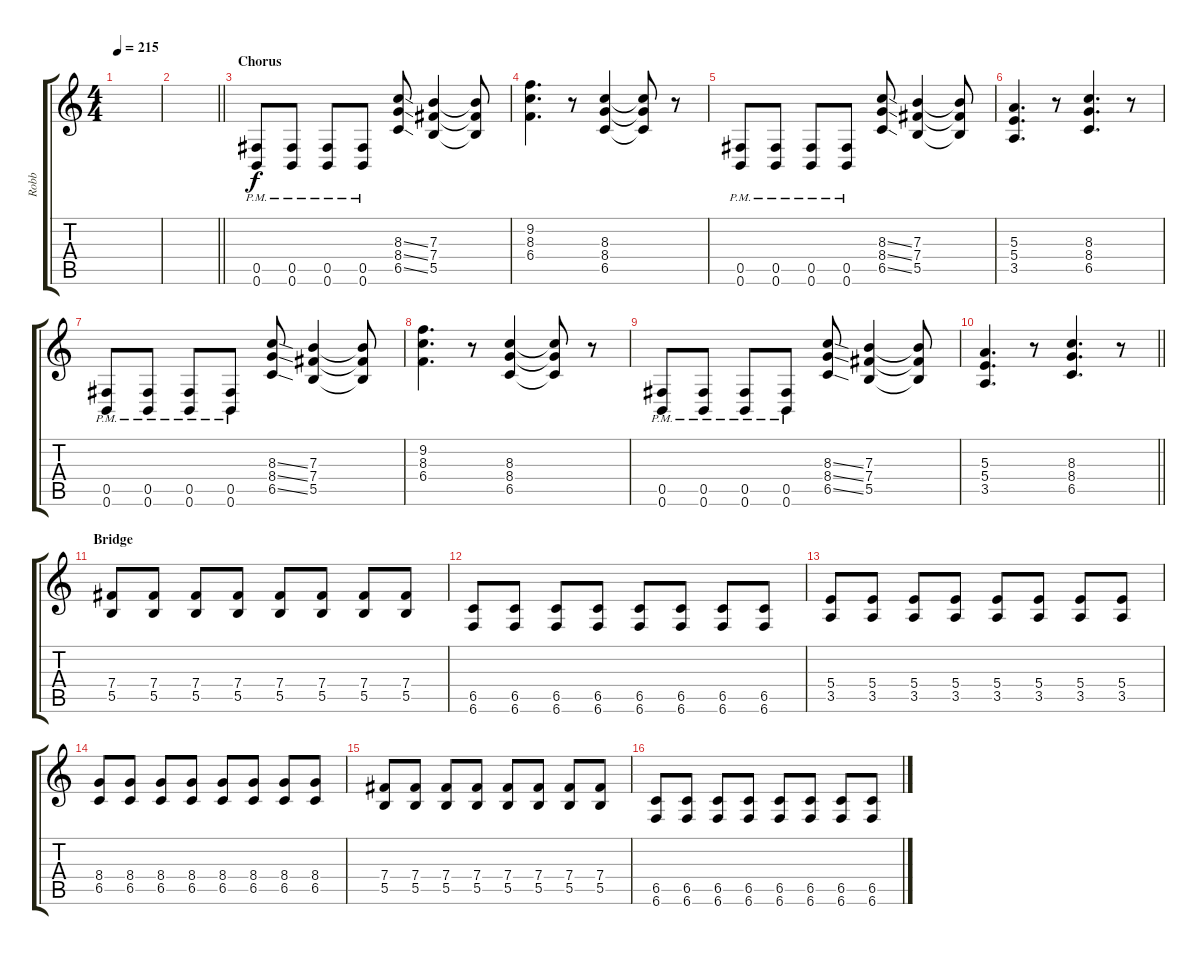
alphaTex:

\track ("Robb" "Robb") {instrument distortionguitar}
\staff {score tabs}
\tuning (Db4 Ab3 E3 B2 Gb2 B1) {hide}
\ts (4 4)
\tempo 215
\clef g2
\ks c
|
\barLineRight lightlight
|
\section ("" "Chorus")
(0.5{pm} 0.6{pm}).8 (0.5{pm} 0.6{pm}).8 (0.5{pm} 0.6{pm}).8 (0.5{pm} 0.6{pm}).8 (8.3{ss} 8.4{ss} 6.5{ss}).8 (7.3 7.4 5.5).4 (7.3{t} 7.4{t} 5.5{t}).8 |
(9.2 8.3 6.4).4{d} r.8 (8.3 8.4 6.5).4 (8.3{t} 8.4{t} 6.5{t}).8 r.8 |
(0.5{pm} 0.6{pm}).8 (0.5{pm} 0.6{pm}).8 (0.5{pm} 0.6{pm}).8 (0.5{pm} 0.6{pm}).8 (8.3{ss} 8.4{ss} 6.5{ss}).8 (7.3 7.4 5.5).4 (7.3{t} 7.4{t} 5.5{t}).8 |
(5.3 5.4 3.5).4{d} r.8 (8.3 8.4 6.5).4{d} r.8 |
(0.5{pm} 0.6{pm}).8 (0.5{pm} 0.6{pm}).8 (0.5{pm} 0.6{pm}).8 (0.5{pm} 0.6{pm}).8 (8.3{ss} 8.4{ss} 6.5{ss}).8 (7.3 7.4 5.5).4 (7.3{t} 7.4{t} 5.5{t}).8 |
(9.2 8.3 6.4).4{d} r.8 (8.3 8.4 6.5).4 (8.3{t} 8.4{t} 6.5{t}).8 r.8 |
(0.5{pm} 0.6{pm}).8 (0.5{pm} 0.6{pm}).8 (0.5{pm} 0.6{pm}).8 (0.5{pm} 0.6{pm}).8 (8.3{ss} 8.4{ss} 6.5{ss}).8 (7.3 7.4 5.5).4 (7.3{t} 7.4{t} 5.5{t}).8 |
\barLineRight lightlight
(5.3 5.4 3.5).4{d} r.8 (8.3 8.4 6.5).4{d} r.8 |
\section ("" "Bridge")
(7.4 5.5).8 (7.4 5.5).8 (7.4 5.5).8 (7.4 5.5).8 (7.4 5.5).8 (7.4 5.5).8 (7.4 5.5).8 (7.4 5.5).8 |
(6.5 6.6).8 (6.5 6.6).8 (6.5 6.6).8 (6.5 6.6).8 (6.5 6.6).8 (6.5 6.6).8 (6.5 6.6).8 (6.5 6.6).8 |
(5.4 3.5).8 (5.4 3.5).8 (5.4 3.5).8 (5.4 3.5).8 (5.4 3.5).8 (5.4 3.5).8 (5.4 3.5).8 (5.4 3.5).8 |
(8.4 6.5).8 (8.4 6.5).8 (8.4 6.5).8 (8.4 6.5).8 (8.4 6.5).8 (8.4 6.5).8 (8.4 6.5).8 (8.4 6.5).8 |
(7.4 5.5).8 (7.4 5.5).8 (7.4 5.5).8 (7.4 5.5).8 (7.4 5.5).8 (7.4 5.5).8 (7.4 5.5).8 (7.4 5.5).8 |
(6.5 6.6).8 (6.5 6.6).8 (6.5 6.6).8 (6.5 6.6).8 (6.5 6.6).8 (6.5 6.6).8 (6.5 6.6).8 (6.5 6.6).8
